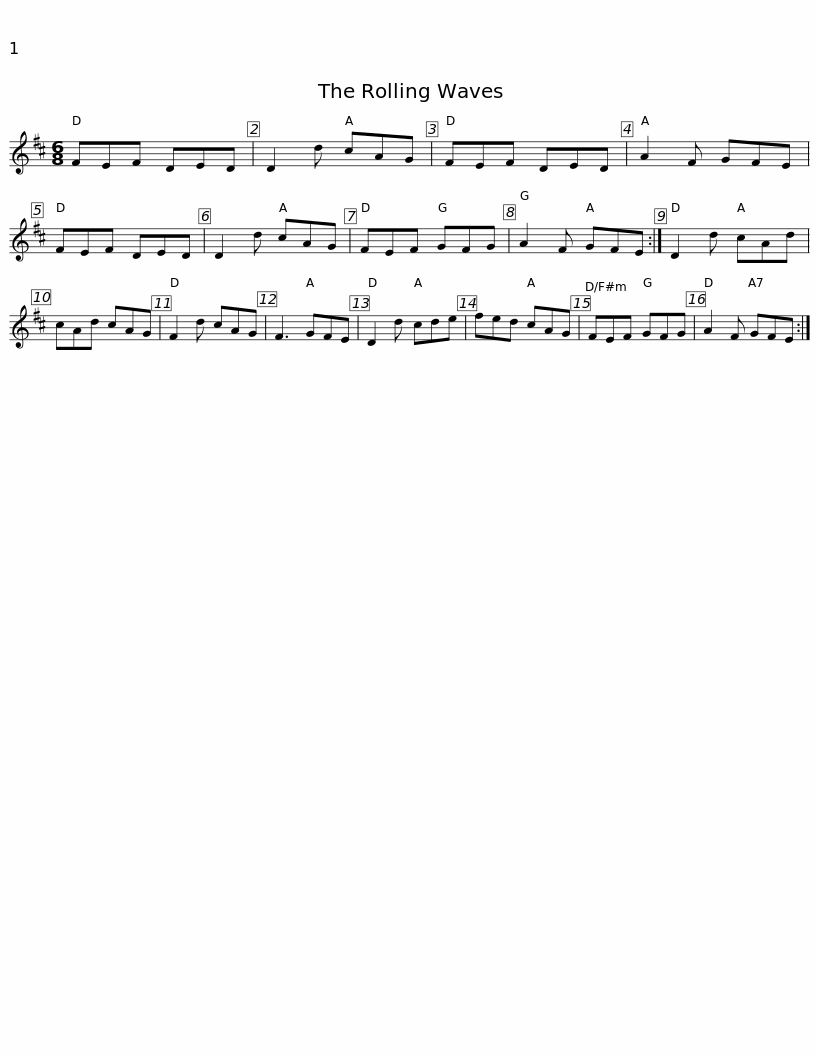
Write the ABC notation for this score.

X:1
L:1/8
M:6/8
I:linebreak $
K:D
V:1 treble
V:1
 FEF DED | D2 d cAG | FEF DED | A2 F GFE | FEF DED | %5
 D2 d cAG | FEF GFG |$ A2 F GFE :| D2 d cAd | cAd cAG | %10
 F2 d cAG | F3 GFE | D2 d cde | fed cAG | FEF GFG |$ %15
 A2 F GFE :| %16
